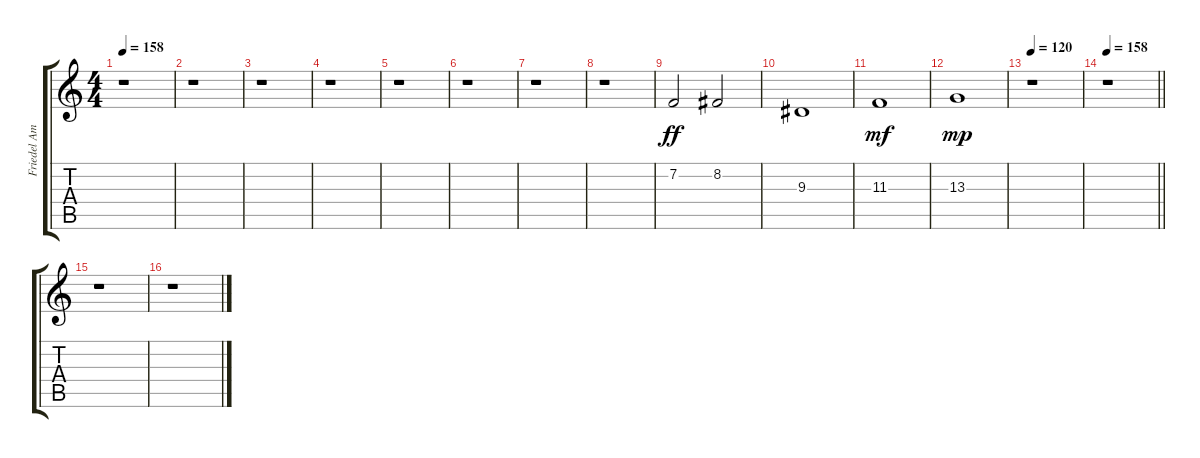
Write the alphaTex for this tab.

\track ("Friedel Amon" "Friedel Am") {instrument synthstrings1}
\staff {score tabs}
\tuning (Eb4 Bb3 Gb3 Db3 Ab2 Eb2) {hide}
\ts (4 4)
\tempo 158
\clef g2
\ks c
r.1{dy f} |
r.1 |
r.1 |
r.1 |
r.1 |
r.1 |
r.1 |
r.1 |
7.2.2{dy ff volume 12 instrument synthstrings1} 8.2.2 |
9.3.1 |
11.3.1{dy mf} |
13.3.1{dy mp} |
\tempo 120
r.1 |
\tempo 158
\barLineRight lightlight
r.1 |
\section ("" "")
r.1 |
r.1
